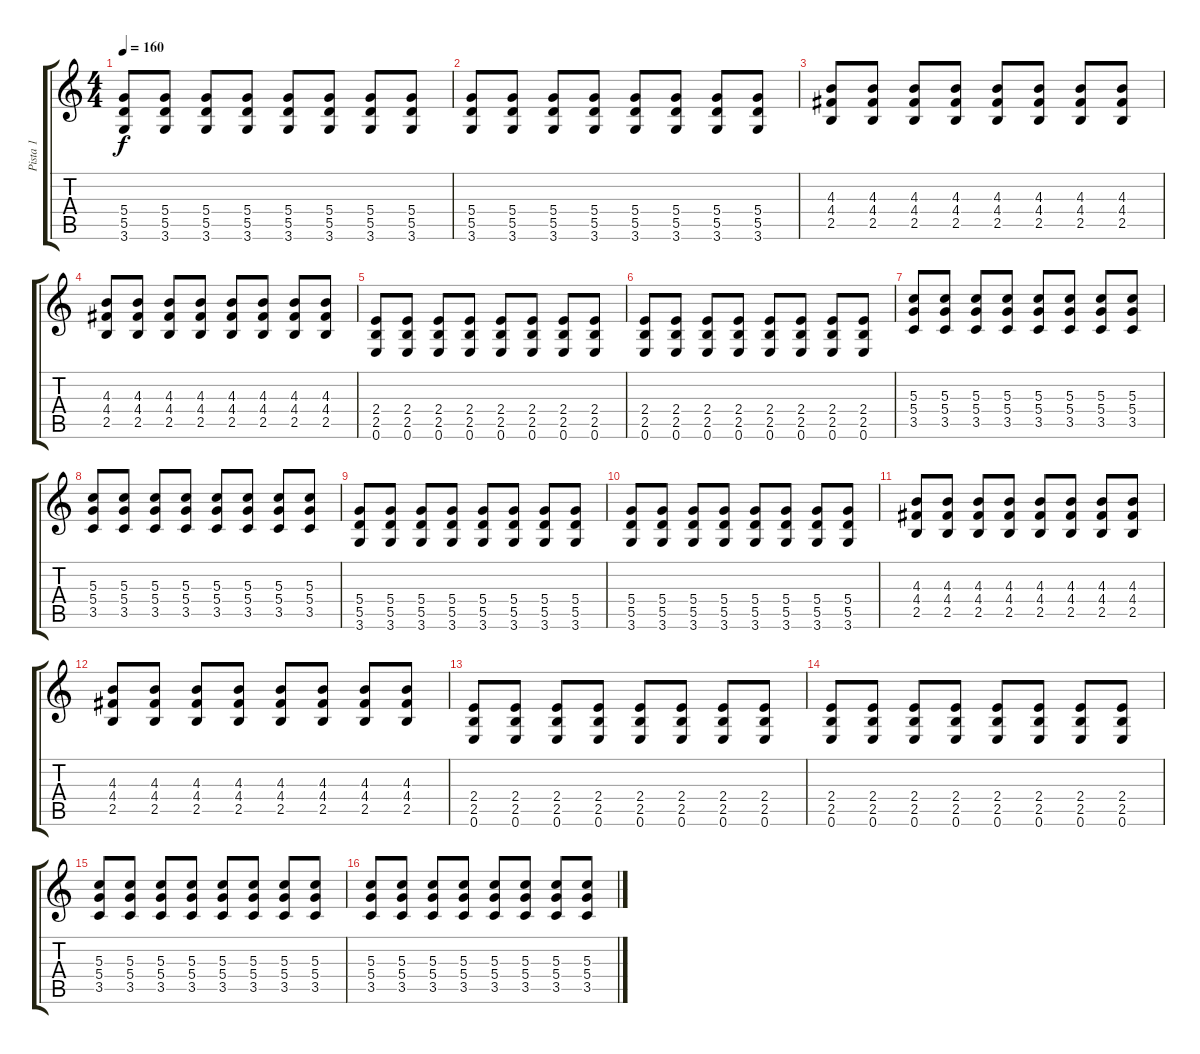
\track ("Pista 1" "Pista 1") {instrument overdrivenguitar}
\staff {score tabs}
\tuning (E4 B3 G3 D3 A2 E2) {hide}
\ts (4 4)
\tempo 160
\clef g2
\ks c
(5.4 5.5 3.6).8{dy f} (5.4 5.5 3.6).8 (5.4 5.5 3.6).8 (5.4 5.5 3.6).8 (5.4 5.5 3.6).8 (5.4 5.5 3.6).8 (5.4 5.5 3.6).8 (5.4 5.5 3.6).8 |
(5.4 5.5 3.6).8 (5.4 5.5 3.6).8 (5.4 5.5 3.6).8 (5.4 5.5 3.6).8 (5.4 5.5 3.6).8 (5.4 5.5 3.6).8 (5.4 5.5 3.6).8 (5.4 5.5 3.6).8 |
(4.3 4.4 2.5).8 (4.3 4.4 2.5).8 (4.3 4.4 2.5).8 (4.3 4.4 2.5).8 (4.3 4.4 2.5).8 (4.3 4.4 2.5).8 (4.3 4.4 2.5).8 (4.3 4.4 2.5).8 |
(4.3 4.4 2.5).8 (4.3 4.4 2.5).8 (4.3 4.4 2.5).8 (4.3 4.4 2.5).8 (4.3 4.4 2.5).8 (4.3 4.4 2.5).8 (4.3 4.4 2.5).8 (4.3 4.4 2.5).8 |
(2.4 2.5 0.6).8 (2.4 2.5 0.6).8 (2.4 2.5 0.6).8 (2.4 2.5 0.6).8 (2.4 2.5 0.6).8 (2.4 2.5 0.6).8 (2.4 2.5 0.6).8 (2.4 2.5 0.6).8 |
(2.4 2.5 0.6).8 (2.4 2.5 0.6).8 (2.4 2.5 0.6).8 (2.4 2.5 0.6).8 (2.4 2.5 0.6).8 (2.4 2.5 0.6).8 (2.4 2.5 0.6).8 (2.4 2.5 0.6).8 |
(5.3 5.4 3.5).8 (5.3 5.4 3.5).8 (5.3 5.4 3.5).8 (5.3 5.4 3.5).8 (5.3 5.4 3.5).8 (5.3 5.4 3.5).8 (5.3 5.4 3.5).8 (5.3 5.4 3.5).8 |
(5.3 5.4 3.5).8 (5.3 5.4 3.5).8 (5.3 5.4 3.5).8 (5.3 5.4 3.5).8 (5.3 5.4 3.5).8 (5.3 5.4 3.5).8 (5.3 5.4 3.5).8 (5.3 5.4 3.5).8 |
(5.4 5.5 3.6).8 (5.4 5.5 3.6).8 (5.4 5.5 3.6).8 (5.4 5.5 3.6).8 (5.4 5.5 3.6).8 (5.4 5.5 3.6).8 (5.4 5.5 3.6).8 (5.4 5.5 3.6).8 |
(5.4 5.5 3.6).8 (5.4 5.5 3.6).8 (5.4 5.5 3.6).8 (5.4 5.5 3.6).8 (5.4 5.5 3.6).8 (5.4 5.5 3.6).8 (5.4 5.5 3.6).8 (5.4 5.5 3.6).8 |
(4.3 4.4 2.5).8 (4.3 4.4 2.5).8 (4.3 4.4 2.5).8 (4.3 4.4 2.5).8 (4.3 4.4 2.5).8 (4.3 4.4 2.5).8 (4.3 4.4 2.5).8 (4.3 4.4 2.5).8 |
(4.3 4.4 2.5).8 (4.3 4.4 2.5).8 (4.3 4.4 2.5).8 (4.3 4.4 2.5).8 (4.3 4.4 2.5).8 (4.3 4.4 2.5).8 (4.3 4.4 2.5).8 (4.3 4.4 2.5).8 |
(2.4 2.5 0.6).8 (2.4 2.5 0.6).8 (2.4 2.5 0.6).8 (2.4 2.5 0.6).8 (2.4 2.5 0.6).8 (2.4 2.5 0.6).8 (2.4 2.5 0.6).8 (2.4 2.5 0.6).8 |
(2.4 2.5 0.6).8 (2.4 2.5 0.6).8 (2.4 2.5 0.6).8 (2.4 2.5 0.6).8 (2.4 2.5 0.6).8 (2.4 2.5 0.6).8 (2.4 2.5 0.6).8 (2.4 2.5 0.6).8 |
(5.3 5.4 3.5).8 (5.3 5.4 3.5).8 (5.3 5.4 3.5).8 (5.3 5.4 3.5).8 (5.3 5.4 3.5).8 (5.3 5.4 3.5).8 (5.3 5.4 3.5).8 (5.3 5.4 3.5).8 |
(5.3 5.4 3.5).8 (5.3 5.4 3.5).8 (5.3 5.4 3.5).8 (5.3 5.4 3.5).8 (5.3 5.4 3.5).8 (5.3 5.4 3.5).8 (5.3 5.4 3.5).8 (5.3 5.4 3.5).8
